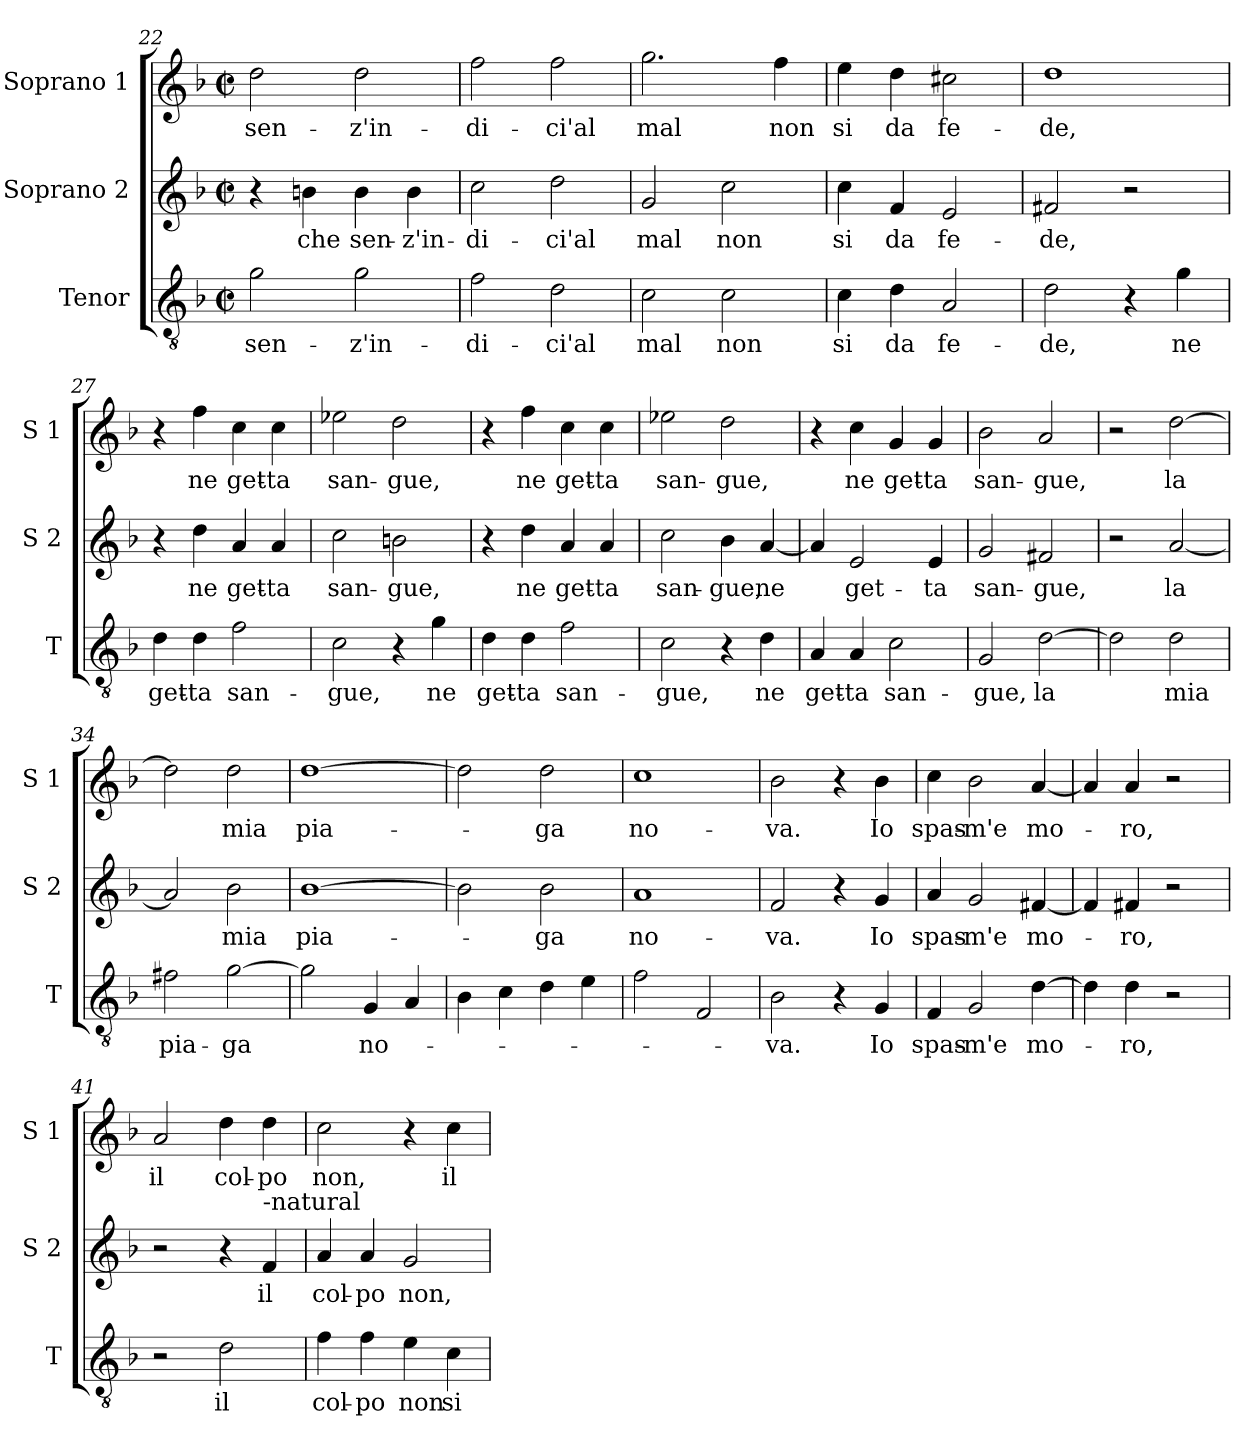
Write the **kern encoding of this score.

**kern	**text	**kern	**text	**kern	**text
*part3	*part3	*part2	*part2	*part1	*part1
*staff3	*staff3	*staff2	*staff2	*staff1	*staff1
*I"Tenor	*	*I"Soprano 2	*	*I"Soprano 1	*
*I'T	*	*I'S 2	*	*I'S 1	*
*clefGv2	*	*clefG2	*	*clefG2	*
*k[b-]	*	*k[b-]	*	*k[b-]	*
*F:	*	*F:	*	*F:	*
*M2/2	*	*M2/2	*	*M2/2	*
*met(c|)	*	*met(c|)	*	*met(c|)	*
=22	=22	=22	=22	=22	=22
!	!LO:LY:b	!	!	!	!LO:LY:b
2g\	sen-	4r	.	2dd\	sen-
!	!	!	!LO:LY:b	!	!
.	.	4bn\	che	.	.
!	!LO:LY:b	!	!LO:LY:b	!	!LO:LY:b
2g\	-z'in-	4b\	sen-	2dd\	-z'in-
!	!	!	!LO:LY:b	!	!
.	.	4b\	-z'in-	.	.
=23	=23	=23	=23	=23	=23
!	!LO:LY:b	!	!LO:LY:b	!	!LO:LY:b
2f\	-di-	2cc\	-di-	2ff\	-di-
!	!LO:LY:b	!	!LO:LY:b	!	!LO:LY:b
2d\	-ci'al	2dd\	-ci'al	2ff\	-ci'al
!!LO:LB:g=z
=24	=24	=24	=24	=24	=24
!	!LO:LY:b	!	!LO:LY:b	!	!LO:LY:b
2c\	mal	2g/	mal	2.gg\	mal
!	!LO:LY:b	!	!LO:LY:b	!	!
2c\	non	2cc\	non	.	.
!	!	!	!	!	!LO:LY:b
.	.	.	.	4ff\	non
=25	=25	=25	=25	=25	=25
!	!LO:LY:b	!	!LO:LY:b	!	!LO:LY:b
4c\	si	4cc\	si	4ee\	si
!	!LO:LY:b	!	!LO:LY:b	!	!LO:LY:b
4d\	da	4f/	da	4dd\	da
!	!LO:LY:b	!	!LO:LY:b	!	!LO:LY:b
2A/	fe-	2e/	fe-	2cc#X\	fe-
=26	=26	=26	=26	=26	=26
!	!LO:LY:b	!	!LO:LY:b	!	!LO:LY:b
2d\	-de,	2f#X/	-de,	1dd	-de,
4r	.	2r	.	.	.
!	!LO:LY:b	!	!	!	!
4g\	ne	.	.	.	.
=27	=27	=27	=27	=27	=27
!	!LO:LY:b	!	!	!	!
4d\	get-	4r	.	4r	.
!	!LO:LY:b	!	!LO:LY:b	!	!LO:LY:b
4d\	-ta	4dd\	ne	4ff\	ne
!	!LO:LY:b	!	!LO:LY:b	!	!LO:LY:b
2f\	san-	4a/	get-	4cc\	get-
!	!	!	!LO:LY:b	!	!LO:LY:b
.	.	4a/	-ta	4cc\	-ta
=28	=28	=28	=28	=28	=28
!	!LO:LY:b	!	!LO:LY:b	!	!LO:LY:b
2c\	-gue,	2cc\	san-	2ee-X\	san-
!	!	!	!LO:LY:b	!	!LO:LY:b
4r	.	2bn\	-gue,	2dd\	-gue,
!	!LO:LY:b	!	!	!	!
4g\	ne	.	.	.	.
=29	=29	=29	=29	=29	=29
!	!LO:LY:b	!	!	!	!
4d\	get-	4r	.	4r	.
!	!LO:LY:b	!	!LO:LY:b	!	!LO:LY:b
4d\	-ta	4dd\	ne	4ff\	ne
!	!LO:LY:b	!	!LO:LY:b	!	!LO:LY:b
2f\	san-	4a/	get-	4cc\	get-
!	!	!	!LO:LY:b	!	!LO:LY:b
.	.	4a/	-ta	4cc\	-ta
!!LO:LB:g=z
=30	=30	=30	=30	=30	=30
!	!LO:LY:b	!	!LO:LY:b	!	!LO:LY:b
2c\	-gue,	2cc\	san-	2ee-X\	san-
!	!	!	!LO:LY:b	!	!LO:LY:b
4r	.	4b-\	-gue,	2dd\	-gue,
!	!LO:LY:b	!	!LO:LY:b	!	!
4d\	ne	[4a/	ne	.	.
=31	=31	=31	=31	=31	=31
!	!LO:LY:b	!	!	!	!
4A/	get-	4a/]	.	4r	.
!	!LO:LY:b	!	!LO:LY:b	!	!LO:LY:b
4A/	-ta	2e/	get-	4cc\	ne
!	!LO:LY:b	!	!	!	!LO:LY:b
2c\	san-	.	.	4g/	get-
!	!	!	!LO:LY:b	!	!LO:LY:b
.	.	4e/	-ta	4g/	-ta
=32	=32	=32	=32	=32	=32
!	!LO:LY:b	!	!LO:LY:b	!	!LO:LY:b
2G/	-gue,	2g/	san-	2b-\	san-
!	!LO:LY:b	!	!LO:LY:b	!	!LO:LY:b
[2d\	la	2f#X/	-gue,	2a/	-gue,
=33	=33	=33	=33	=33	=33
2d\]	.	2r	.	2r	.
!	!LO:LY:b	!	!LO:LY:b	!	!LO:LY:b
2d\	mia	[2a/	la	[2dd\	la
=34	=34	=34	=34	=34	=34
!	!LO:LY:b	!	!	!	!
2f#X\	pia-	2a/]	.	2dd\]	.
!	!LO:LY:b	!	!LO:LY:b	!	!LO:LY:b
[2g\	-ga	2b-\	mia	2dd\	mia
=35	=35	=35	=35	=35	=35
!	!	!	!LO:LY:b	!	!LO:LY:b
2g\]	.	[1b-	pia-	[1dd	pia-
!	!LO:LY:b	!	!	!	!
4G/	no-	.	.	.	.
4A/	.	.	.	.	.
!!LO:LB:g=z
=36	=36	=36	=36	=36	=36
4B-\	.	2b-\]	.	2dd\]	.
4c\	.	.	.	.	.
!	!	!	!LO:LY:b	!	!LO:LY:b
4d\	.	2b-\	-ga	2dd\	-ga
4e\	.	.	.	.	.
=37	=37	=37	=37	=37	=37
!	!	!	!LO:LY:b	!	!LO:LY:b
2f\	.	1a	no-	1cc	no-
2F/	.	.	.	.	.
=38	=38	=38	=38	=38	=38
!	!LO:LY:b	!	!LO:LY:b	!	!LO:LY:b
2B-\	-va.	2f/	-va.	2b-\	-va.
4r	.	4r	.	4r	.
!	!LO:LY:b	!	!LO:LY:b	!	!LO:LY:b
4G/	Io	4g/	Io	4b-\	Io
=39	=39	=39	=39	=39	=39
!	!LO:LY:b	!	!LO:LY:b	!	!LO:LY:b
4F/	spas-	4a/	spas-	4cc\	spas-
!	!LO:LY:b	!	!LO:LY:b	!	!LO:LY:b
2G/	-m'e	2g/	-m'e	2b-\	-m'e
!	!LO:LY:b	!	!LO:LY:b	!	!LO:LY:b
[4d\	mo-	[4f#X/	mo-	[4a/	mo-
=40	=40	=40	=40	=40	=40
4d\]	.	4f#/]	.	4a/]	.
!	!LO:LY:b	!	!LO:LY:b	!	!LO:LY:b
4d\	-ro,	4f#X/	-ro,	4a/	-ro,
2r	.	2r	.	2r	.
=41	=41	=41	=41	=41	=41
!	!	!	!	!	!LO:LY:b
2r	.	2r	.	2a/	il
!	!LO:LY:b	!	!	!	!LO:LY:b
2d\	il	4r	.	4dd\	col-
!	!	!LO:TX:a:t=-natural	!	!	!
!	!	!	!LO:LY:b	!	!LO:LY:b
.	.	4f/	il	4dd\	-po
!!LO:PB:g=z
=42	=42	=42	=42	=42	=42
!	!LO:LY:b	!	!LO:LY:b	!	!LO:LY:b
4f\	col-	4a/	col-	2cc\	non,
!	!LO:LY:b	!	!LO:LY:b	!	!
4f\	-po	4a/	-po	.	.
!	!LO:LY:b	!	!LO:LY:b	!	!
4e\	non	2g/	non,	4r	.
!	!LO:LY:b	!	!	!	!LO:LY:b
4c\	si	.	.	4cc\	il
=	=	=	=	=	=
*-	*-	*-	*-	*-	*-
